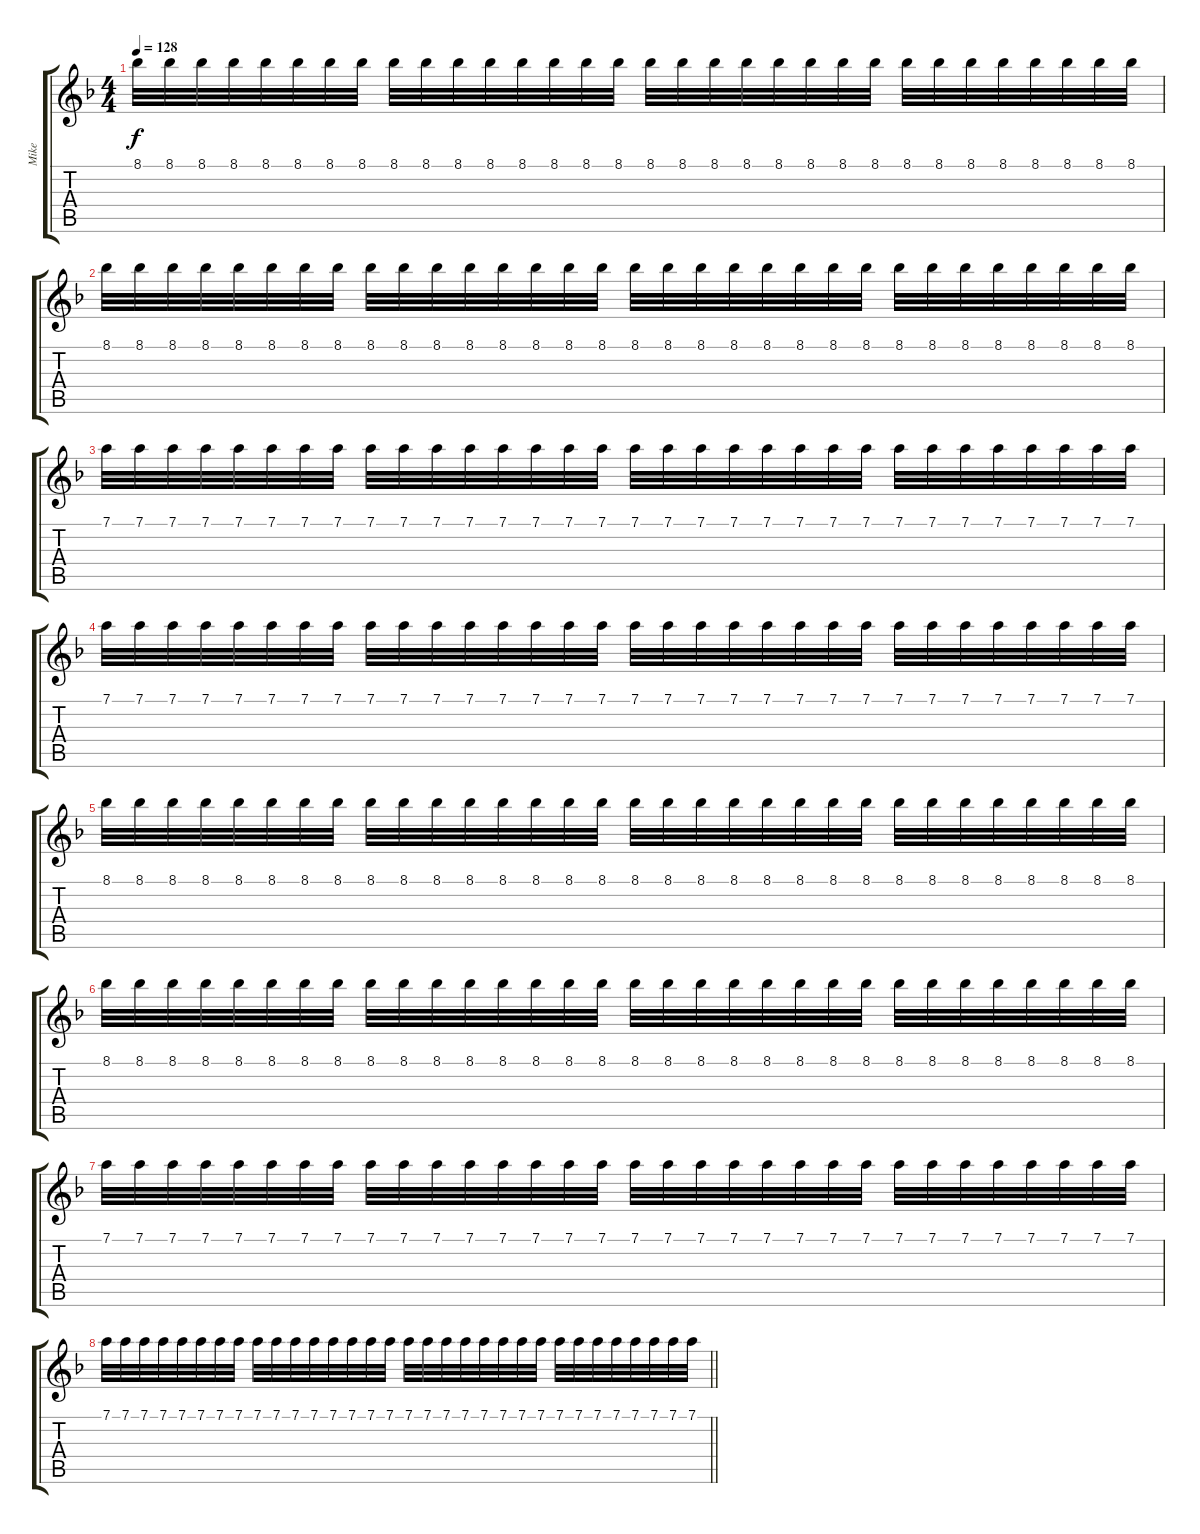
\track ("Mike" "Mike") {instrument electricguitarjazz}
\staff {score tabs}
\tuning (D4 A3 F3 C3 G2 D2) {hide}
\ts (4 4)
\tempo 128
\clef g2
\ks dminor
8.1.32{dy f} 8.1.32 8.1.32 8.1.32 8.1.32 8.1.32 8.1.32 8.1.32 8.1.32 8.1.32 8.1.32 8.1.32 8.1.32 8.1.32 8.1.32 8.1.32 8.1.32 8.1.32 8.1.32 8.1.32 8.1.32 8.1.32 8.1.32 8.1.32 8.1.32 8.1.32 8.1.32 8.1.32 8.1.32 8.1.32 8.1.32 8.1.32 |
8.1.32 8.1.32 8.1.32 8.1.32 8.1.32 8.1.32 8.1.32 8.1.32 8.1.32 8.1.32 8.1.32 8.1.32 8.1.32 8.1.32 8.1.32 8.1.32 8.1.32 8.1.32 8.1.32 8.1.32 8.1.32 8.1.32 8.1.32 8.1.32 8.1.32 8.1.32 8.1.32 8.1.32 8.1.32 8.1.32 8.1.32 8.1.32 |
7.1.32 7.1.32 7.1.32 7.1.32 7.1.32 7.1.32 7.1.32 7.1.32 7.1.32 7.1.32 7.1.32 7.1.32 7.1.32 7.1.32 7.1.32 7.1.32 7.1.32 7.1.32 7.1.32 7.1.32 7.1.32 7.1.32 7.1.32 7.1.32 7.1.32 7.1.32 7.1.32 7.1.32 7.1.32 7.1.32 7.1.32 7.1.32 |
7.1.32 7.1.32 7.1.32 7.1.32 7.1.32 7.1.32 7.1.32 7.1.32 7.1.32 7.1.32 7.1.32 7.1.32 7.1.32 7.1.32 7.1.32 7.1.32 7.1.32 7.1.32 7.1.32 7.1.32 7.1.32 7.1.32 7.1.32 7.1.32 7.1.32 7.1.32 7.1.32 7.1.32 7.1.32 7.1.32 7.1.32 7.1.32 |
8.1.32 8.1.32 8.1.32 8.1.32 8.1.32 8.1.32 8.1.32 8.1.32 8.1.32 8.1.32 8.1.32 8.1.32 8.1.32 8.1.32 8.1.32 8.1.32 8.1.32 8.1.32 8.1.32 8.1.32 8.1.32 8.1.32 8.1.32 8.1.32 8.1.32 8.1.32 8.1.32 8.1.32 8.1.32 8.1.32 8.1.32 8.1.32 |
8.1.32 8.1.32 8.1.32 8.1.32 8.1.32 8.1.32 8.1.32 8.1.32 8.1.32 8.1.32 8.1.32 8.1.32 8.1.32 8.1.32 8.1.32 8.1.32 8.1.32 8.1.32 8.1.32 8.1.32 8.1.32 8.1.32 8.1.32 8.1.32 8.1.32 8.1.32 8.1.32 8.1.32 8.1.32 8.1.32 8.1.32 8.1.32 |
7.1.32 7.1.32 7.1.32 7.1.32 7.1.32 7.1.32 7.1.32 7.1.32 7.1.32 7.1.32 7.1.32 7.1.32 7.1.32 7.1.32 7.1.32 7.1.32 7.1.32 7.1.32 7.1.32 7.1.32 7.1.32 7.1.32 7.1.32 7.1.32 7.1.32 7.1.32 7.1.32 7.1.32 7.1.32 7.1.32 7.1.32 7.1.32 |
\barLineRight lightlight
7.1.32 7.1.32 7.1.32 7.1.32 7.1.32 7.1.32 7.1.32 7.1.32 7.1.32 7.1.32 7.1.32 7.1.32 7.1.32 7.1.32 7.1.32 7.1.32 7.1.32 7.1.32 7.1.32 7.1.32 7.1.32 7.1.32 7.1.32 7.1.32 7.1.32 7.1.32 7.1.32 7.1.32 7.1.32 7.1.32 7.1.32 7.1.32
